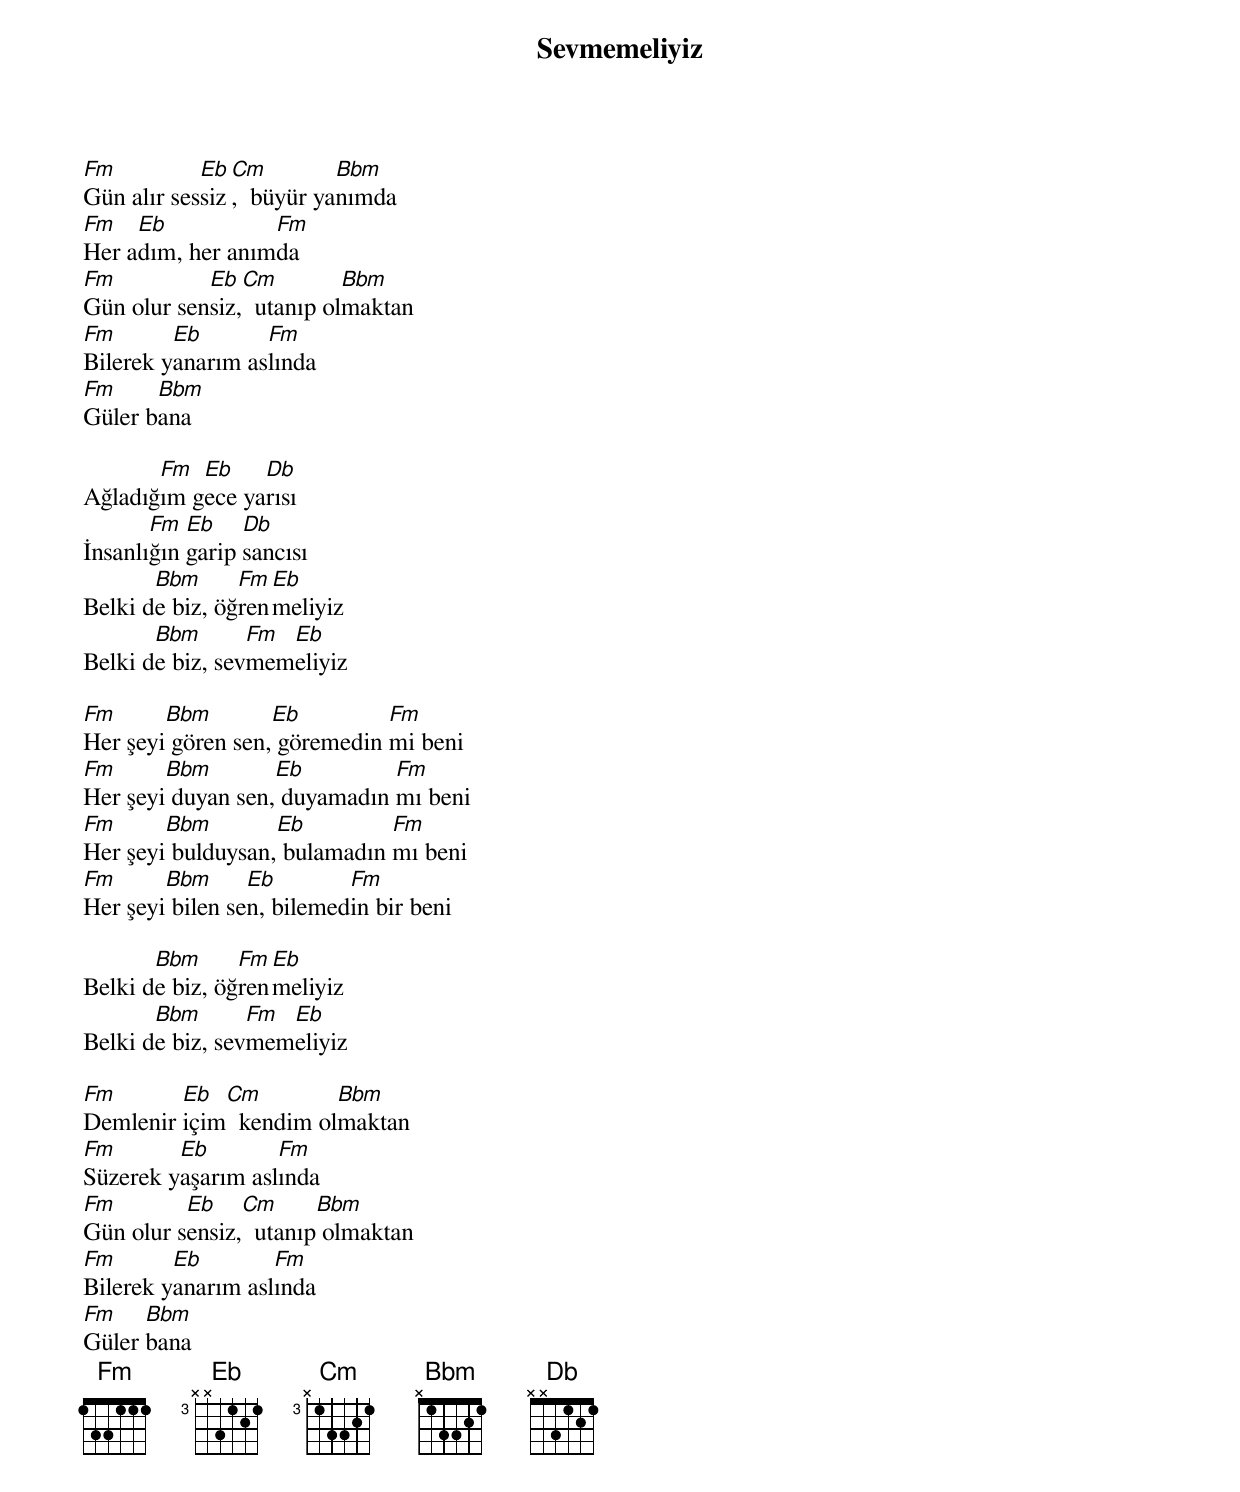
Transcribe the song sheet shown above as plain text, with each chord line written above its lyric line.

{title: Sevmemeliyiz}
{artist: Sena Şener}

Fm          Eb Cm         Bbm
Gün alır sessiz,  büyür yanımda
Fm   Eb           Fm
Her adım, her anımda
Fm          Eb  Cm         Bbm
Gün olur sensiz,  utanıp olmaktan
Fm       Eb       Fm
Bilerek yanarım aslında
Fm     Bbm
Güler bana

       Fm  Eb    Db
Ağladığım gece yarısı
       Fm  Eb    Db
İnsanlığın garip sancısı
       Bbm      Fm Eb
Belki de biz, öğrenmeliyiz
       Bbm       Fm Eb
Belki de biz, sevmemeliyiz

Fm      Bbm        Eb         Fm
Her şeyi gören sen, göremedin mi beni
Fm      Bbm        Eb         Fm
Her şeyi duyan sen, duyamadın mı beni
Fm      Bbm        Eb         Fm
Her şeyi bulduysan, bulamadın mı beni
Fm      Bbm      Eb        Fm
Her şeyi bilen sen, bilemedin bir beni

       Bbm      Fm Eb
Belki de biz, öğrenmeliyiz
       Bbm       Fm Eb
Belki de biz, sevmemeliyiz

Fm       Eb  Cm         Bbm
Demlenir içim  kendim olmaktan
Fm       Eb        Fm
Süzerek yaşarım aslında
Fm        Eb    Cm      Bbm
Gün olur sensiz,  utanıp olmaktan
Fm       Eb        Fm
Bilerek yanarım aslında
Fm    Bbm
Güler bana
